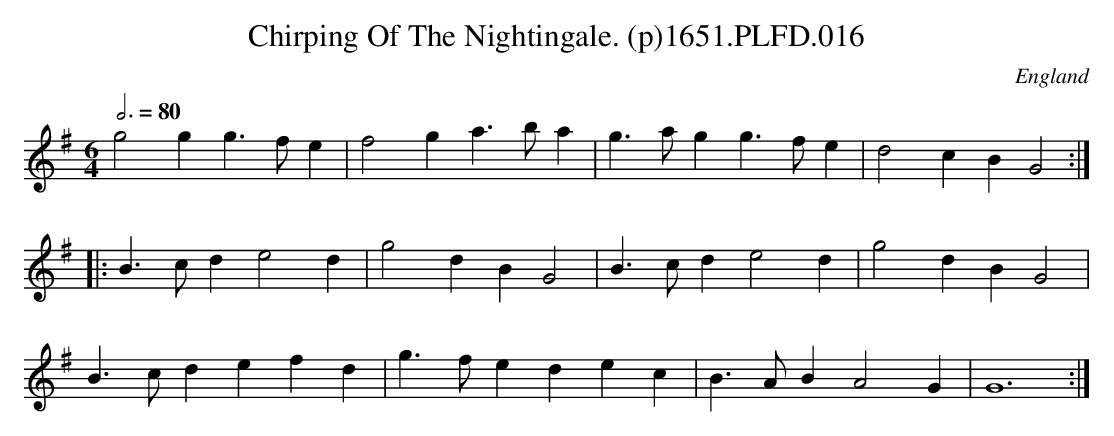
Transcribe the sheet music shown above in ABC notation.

X:1
T:Chirping Of The Nightingale. (p)1651.PLFD.016
M:6/4
L:1/4
Q:3/4=80
O:England
K:G
g2gg>fe|f2ga>ba|g>agg>fe|d2cBG2:|
|:B>cde2d|g2dBG2|B>cde2d|g2dBG2|
B>cdefd|g>fedec|B>ABA2G|G6:|
